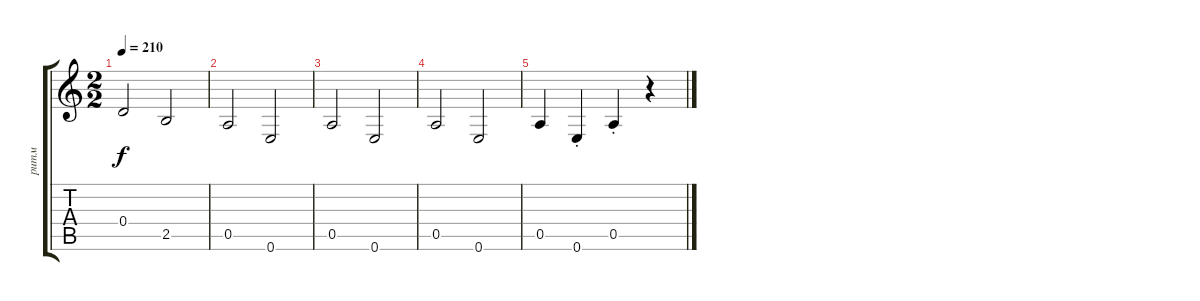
\track ("ритм" "ритм") {instrument acousticguitarsteel}
\staff {score tabs}
\tuning (E4 B3 G3 D3 A2 E2) {hide}
\ts (2 2)
\tempo 210
\clef g2
\ks c
0.4.2{dy f} 2.5.2 |
0.5.2 0.6.2 |
0.5.2 0.6.2 |
0.5.2 0.6.2 |
0.5.4 0.6{st}.4 0.5{st}.4 r.4
